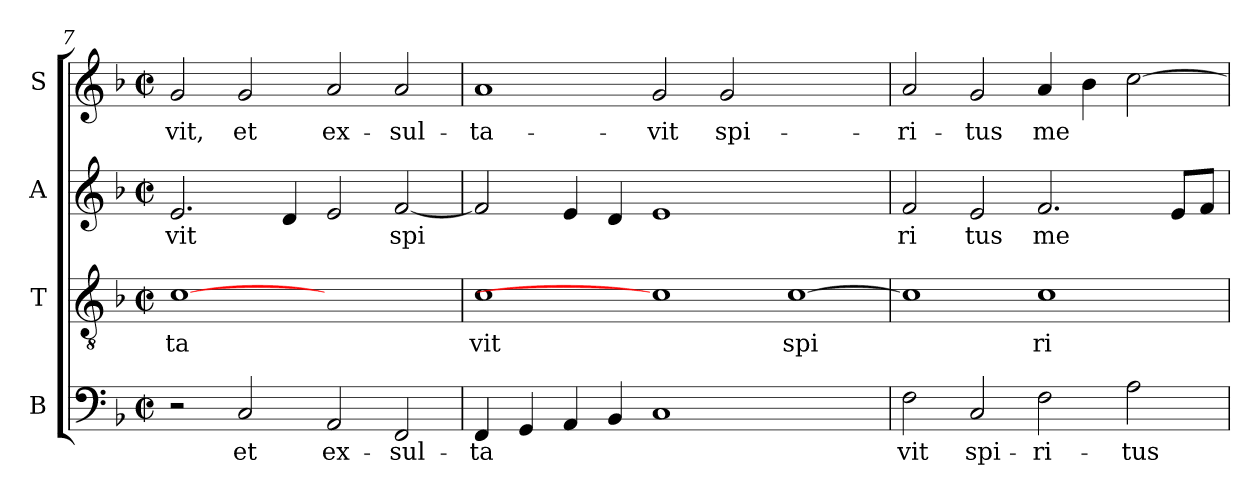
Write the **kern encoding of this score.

**kern	**text	**kern	**text	**kern	**text	**kern	**text
*part4	*part4	*part3	*part3	*part2	*part2	*part1	*part1
*staff4	*staff4	*staff3	*staff3	*staff2	*staff2	*staff1	*staff1
*I"B	*	*I"T	*	*I"A	*	*I"S	*
*I'B	*	*I'T	*	*I'A	*	*I'S	*
*clefF4	*	*clefGv2	*	*clefG2	*	*clefG2	*
*k[b-]	*	*k[b-]	*	*k[b-]	*	*k[b-]	*
*F:	*	*F:	*	*F:	*	*F:	*
*M2/2	*	*M2/2	*	*M2/2	*	*M2/2	*
*met(c|)	*	*met(c|)	*	*met(c|)	*	*met(c|)	*
=7	=7	=7	=7	=7	=7	=7	=7
!	!	!	!LO:LY:b:cj	!	!LO:LY:b:cj	!	!LO:LY:b:cj
2r	.	[1c	ta	2.e/	vit	2g/	-vit,
!	!LO:LY:b:cj	!	!	!	!	!	!LO:LY:b:cj
2C/	et	.	.	.	.	2g/	et
!	!	!	!	!	!LO:LY:b:cj	!	!
.	.	.	.	4d/	.	.	.
!	!LO:LY:b:cj	!	!	!	!LO:LY:b:cj	!	!LO:LY:b:cj
2AA/	ex-	1ryy	.	2e/	.	2a/	ex-
!	!LO:LY:b:cj	!	!	!	!LO:LY:b:cj	!	!LO:LY:b:cj
2FF/	-sul-	.	.	[<2f/	spi	2a/	-sul-
=8	=8	=8	=8	=8	=8	=8	=8
!	!LO:LY:b:cj	!	!LO:LY:b:cj	!	!LO:LY:b:cj	!	!LO:LY:b:cj
4FF/	-ta-	1c	vit	2f/]	.	1a	-ta-
!	!LO:LY:b:cj	!	!	!	!	!	!
4GG/	--	.	.	.	.	.	.
!	!LO:LY:b:cj	!	!	!	!LO:LY:b:cj	!	!
4AA/	--	.	.	4e/	.	.	.
!	!LO:LY:b:cj	!	!	!	!LO:LY:b:cj	!	!
4BB-/	--	.	.	4d/	.	.	.
!	!LO:LY:b:cj	!	!	!	!LO:LY:b:cj	!	!LO:LY:b:cj
1C	--	1c]	.	1e	.	2g/	-vit
!	!	!	!	!	!	!	!LO:LY:b:cj
.	.	.	.	.	.	2g/	spi-
!	!	!	!LO:LY:b:cj	!	!	!	!
1ryy	.	[>1c	spi	1ryy	.	1ryy	.
=9	=9	=9	=9	=9	=9	=9	=9
!	!LO:LY:b:cj	!	!LO:LY:b:cj	!	!LO:LY:b:cj	!	!LO:LY:b:cj
2F\	-vit	1c]	.	2f/	ri	2a/	-ri-
!	!LO:LY:b:cj	!	!	!	!LO:LY:b:cj	!	!LO:LY:b:cj
2C/	spi-	.	.	2e/	tus	2g/	-tus
!	!LO:LY:b:cj	!	!LO:LY:b:cj	!	!LO:LY:b:cj	!	!LO:LY:b:cj
2F\	-ri-	1c	ri	2.f/	me	4a/	me-
!	!	!	!	!	!	!	!LO:LY:b:cj
.	.	.	.	.	.	4b-\	--
!	!LO:LY:b:cj	!	!	!	!	!	!LO:LY:b:cj
2A\	-tus	.	.	.	.	[>2cc\	--
!	!	!	!	!	!LO:LY:b:cj	!	!
.	.	.	.	8e/L	.	.	.
!	!	!	!	!	!LO:LY:b:cj	!	!
.	.	.	.	8f/J	.	.	.
=	=	=	=	=	=	=	=
*-	*-	*-	*-	*-	*-	*-	*-
